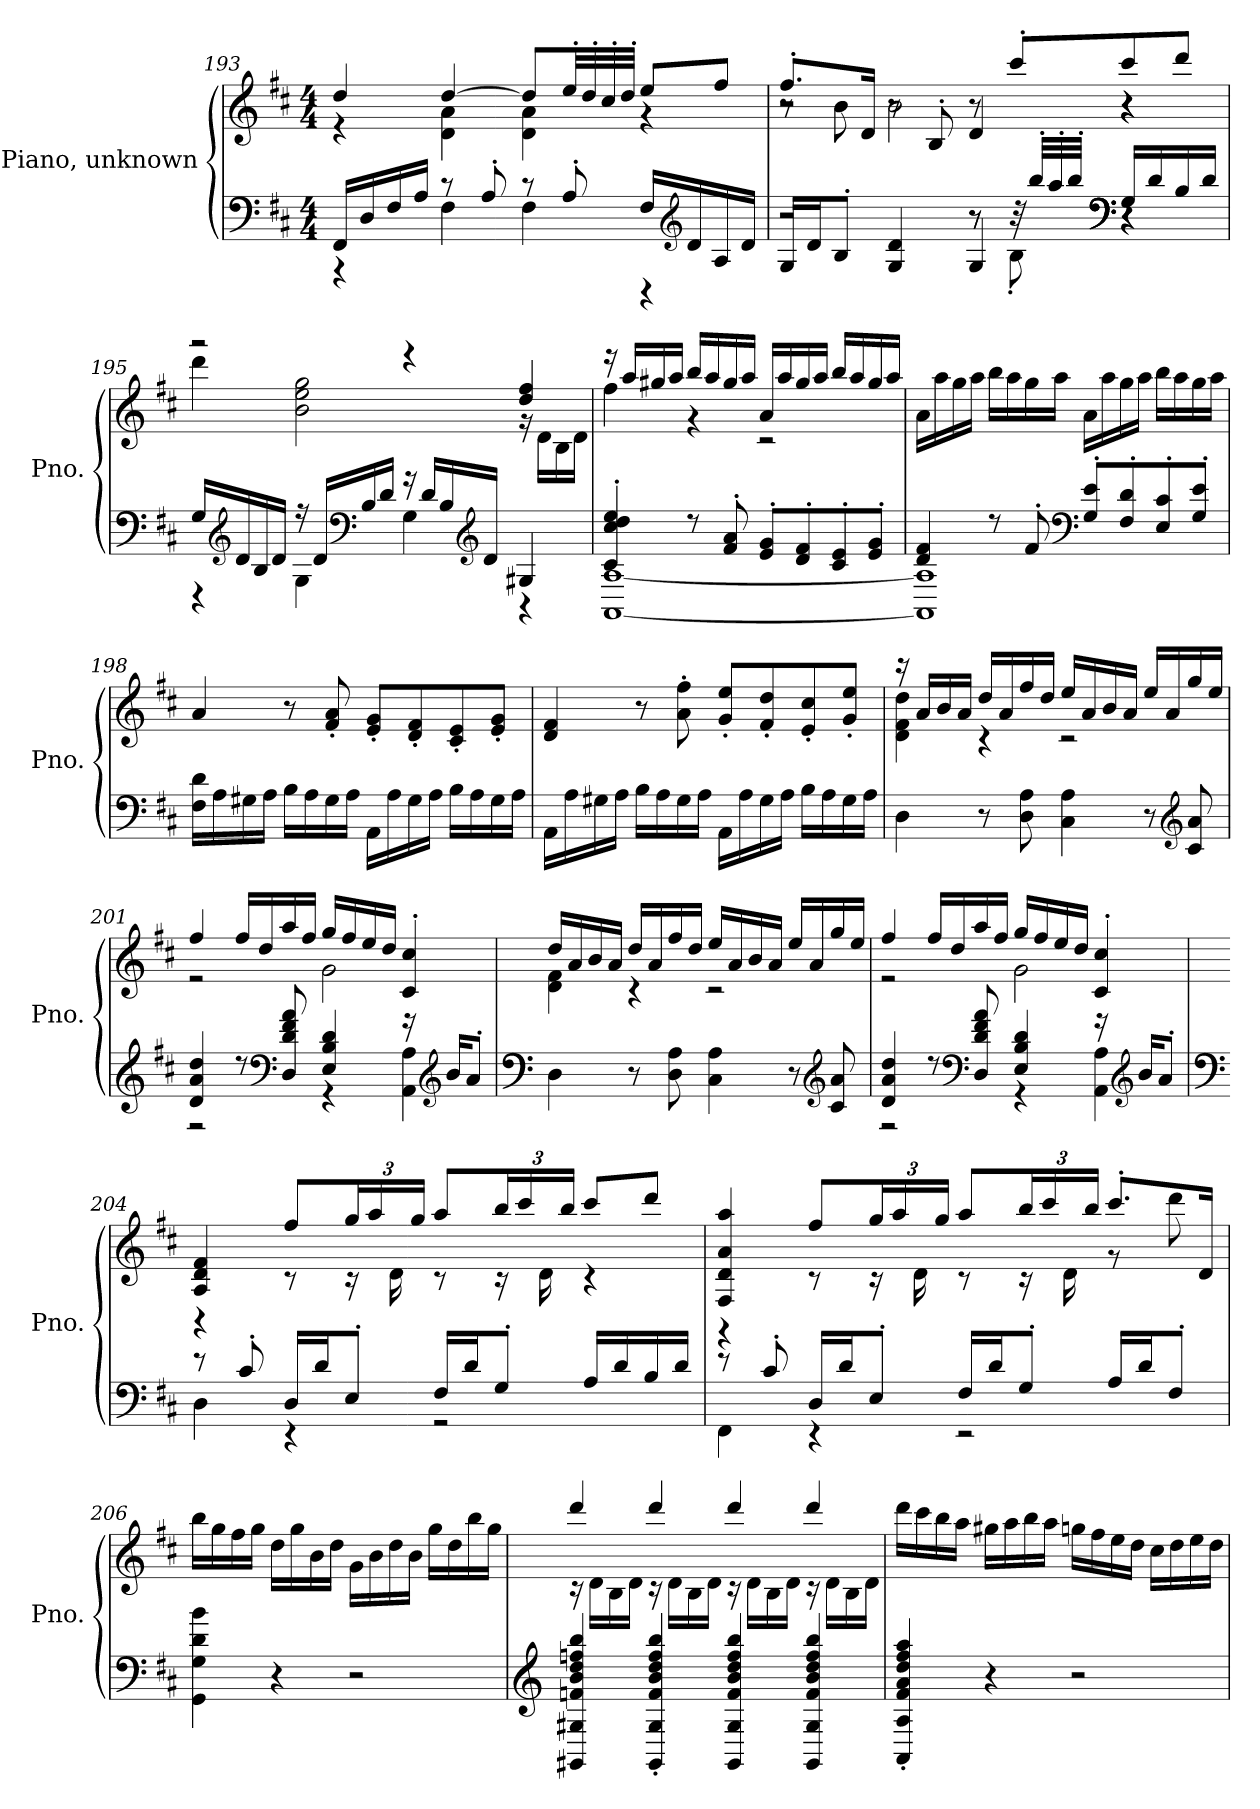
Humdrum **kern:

**kern	**kern
*part1	*part1
*staff2	*staff1
*I"Piano, unknown	*
*I'Pno.	*
*clefF4	*clefG2
*k[f#c#]	*k[f#c#]
*M4/4	*M4/4
=193	=193
*^	*^
16FF#/LL	4r	4dd/	4r
16D/	.	.	.
16F#/	.	.	.
16A/JJ	.	.	.
8r	4F#\	[4dd/	4d\ 4a\
8A'/	.	.	.
8r	4F#\	8dd/L]	4d\ 4a\
8A'/	.	32ee'/LL	.
.	.	32dd'/	.
.	.	32cc#'/	.
.	.	32dd'/JJJ	.
16F#/LL	4r	8ee/L	4r
*clefG2	*	*	*
16d/	.	.	.
16A/	.	8ff#/J	.
16d/JJ	.	.	.
!!LO:LB:g=z
=194	=194	=194	=194
*	*^	*	*^
16G/LL	2r	2r	8.ff#'/L	8r	2r
16d/J	.	.	.	.	.
8B'/J	.	.	.	8b\	.
.	.	.	16d/Jk	.	.
4G/ 4d/	.	.	8r	2b\	.
.	.	.	8B'/	.	.
8r	8r	4G/	8r	.	4d/
32r	8B'\	.	8ccc#'/L	.	.
32bb'/LLL	.	.	.	.	.
32aa'/	.	.	.	.	.
32bb'/JJJ	.	.	.	.	.
*clefF4	*	*	*	*	*
16G/LL	4r	4r	8ccc#/	4r	4r
16d/	.	.	.	.	.
16B/	.	.	8ddd/J	.	.
16d/JJ	.	.	.	.	.
*	*v	*v	*	*	*
*	*	*	*v	*v
=195	=195	=195	=195
16G/LL	4r	2r	4ddd\
*clefG2	*	*	*
16d/	.	.	.
16B/	.	.	.
16d/JJ	.	.	.
16r	4G\	.	2b\ 2ee\ 2gg\
16d/LL	.	.	.
*clefF4	*	*	*
16B/	.	.	.
16d/JJ	.	.	.
16r	4G\	4r	.
16d/LL	.	.	.
16B/	.	.	.
*clefG2	*	*	*
16d/JJ	.	.	.
4G#X/	4r	4dd/ 4ff#/	16r
.	.	.	16d\LL
.	.	.	16B\
.	.	.	16d\JJ
!!LO:LB:g=z	!!
=196	=196	=196	=196
4c#/' 4cc#/' 4dd/' 4ee/'	[1AA [1A	16r	4ff#\
.	.	16aa/LL	.
.	.	16gg#X/	.
.	.	16aa/JJ	.
8r	.	16bb/LL	4r
.	.	16aa/	.
8f#/' 8a/'	.	16gg#/	.
.	.	16aa/JJ	.
8e/' 8g/'L	.	16a/LL	2r
.	.	16aa/	.
8d/' 8f#/'	.	16gg#/	.
.	.	16aa/JJ	.
8c#/' 8e/'	.	16bb/LL	.
.	.	16aa/	.
8e/' 8g/'J	.	16gg#/	.
.	.	16aa/JJ	.
*	*	*v	*v
=197	=197	=197
4d/ 4f#/	1AA] 1A]	16a\LL
.	.	16aa\
.	.	16gg\
.	.	16aa\JJ
8r	.	16bb\LL
.	.	16aa\
8f#'/	.	16gg\
.	.	16aa\JJ
*clefF4	*	*
8G/' 8e/'L	.	16a\LL
.	.	16aa\
8F#/' 8d/'	.	16gg\
.	.	16aa\JJ
8E/' 8c#/'	.	16bb\LL
.	.	16aa\
8G/' 8e/'J	.	16gg\
.	.	16aa\JJ
*v	*v	*
!!LO:LB:g=z
=198	=198
16F#\ 16d\LL	4a/
16A\	.
16G#X\	.
16A\JJ	.
16B\LL	8r
16A\	.
16G#\	8f#/' 8a/'
16A\JJ	.
16AA\LL	8e/' 8g/'L
16A\	.
16G#\	8d/' 8f#/'
16A\JJ	.
16B\LL	8c#/' 8e/'
16A\	.
16G#\	8e/' 8g/'J
16A\JJ	.
=199	=199
16AA\LL	4d/ 4f#/
16A\	.
16G#X\	.
16A\JJ	.
16B\LL	8r
16A\	.
16G#\	8a\' 8ff#\'
16A\JJ	.
16AA\LL	8g/' 8ee/'L
16A\	.
16G#\	8f#/' 8dd/'
16A\JJ	.
16B\LL	8e/' 8cc#/'
16A\	.
16G#\	8g/' 8ee/'J
16A\JJ	.
!!LO:LB:g=z
=200	=200
*	*^
4D\	16r	4d\ 4f#\ 4dd\
.	16a/LL	.
.	16b/	.
.	16a/JJ	.
8r	16dd/LL	4r
.	16a/	.
8D\ 8A\	16ff#/	.
.	16dd/JJ	.
4C#\ 4A\	16ee/LL	2r
.	16a/	.
.	16b/	.
.	16a/JJ	.
8r	16ee/LL	.
.	16a/	.
*clefG2	*	*
8c#/ 8a/	16gg/	.
.	16ee/JJ	.
=201	=201	=201
*^	*	*
4d/ 4a/ 4dd/	2r	4ff#/	2r
8r	.	16ff#/LL	.
.	.	16dd/	.
*clefF4	*	*	*
8D/ 8d/ 8f#/ 8a/	.	16aa/	.
.	.	16ff#/JJ	.
4E/ 4B/ 4d/	4r	16gg/LL	2g\
.	.	16ff#/	.
.	.	16ee/	.
.	.	16dd/JJ	.
16r	4AA\ 4A\	4c#/' 4cc#/'	.
*clefG2	*	*	*
16b/KL	.	.	.
8a'/J	.	.	.
*v	*v	*	*
!!LO:PB:g=z	!!
=202	=202	=202
*clefF4	*	*
4D\	16dd/LL	4d\ 4f#\
.	16a/	.
.	16b/	.
.	16a/JJ	.
8r	16dd/LL	4r
.	16a/	.
8D\ 8A\	16ff#/	.
.	16dd/JJ	.
4C#\ 4A\	16ee/LL	2r
.	16a/	.
.	16b/	.
.	16a/JJ	.
8r	16ee/LL	.
.	16a/	.
*clefG2	*	*
8c#/ 8a/	16gg/	.
.	16ee/JJ	.
=203	=203	=203
*^	*	*
4d/ 4a/ 4dd/	2r	4ff#/	2r
8r	.	16ff#/LL	.
.	.	16dd/	.
*clefF4	*	*	*
8D/ 8d/ 8f#/ 8a/	.	16aa/	.
.	.	16ff#/JJ	.
4E/ 4B/ 4d/	4r	16gg/LL	2g\
.	.	16ff#/	.
.	.	16ee/	.
.	.	16dd/JJ	.
16r	4AA\ 4A\	4c#/' 4cc#/'	.
*clefG2	*	*	*
16b/KL	.	.	.
8a'/J	.	.	.
!!LO:LB:g=z	!!
=204	=204	=204	=204
*clefF4	*	*	*
8r	4D\	4A/ 4d/ 4f#/	4r
8c#'/	.	.	.
16D/LL	4r	8ff#/L	8r
16d/J	.	.	.
*	*	*Xbrackettup	*
8E'/J	.	24gg/L	16r
.	.	24aa/	.
.	.	.	16d\
.	.	24gg/JJ	.
16F#/LL	2r	8aa/L	8r
16d/J	.	.	.
8G'/J	.	24bb/L	16r
.	.	24ccc#/	.
.	.	.	16d\
.	.	24bb/JJ	.
16A/LL	.	8ccc#/L	4r
16d/	.	.	.
16B/	.	8ddd/J	.
16d/JJ	.	.	.
=205	=205	=205	=205
8r	4FF#\	4F#/ 4d/ 4a/ 4aa/	4r
8c#'/	.	.	.
16D/LL	4r	8ff#/L	8r
16d/J	.	.	.
8E'/J	.	24gg/L	16r
.	.	24aa/	.
.	.	.	16d\
.	.	24gg/JJ	.
16F#/LL	2r	8aa/L	8r
16d/J	.	.	.
8G'/J	.	24bb/L	16r
.	.	24ccc#/	.
.	.	.	16d\
.	.	24bb/JJ	.
16A/LL	.	8.ccc#'/L	8r
16d/J	.	.	.
8F#'/J	.	.	8ddd\
.	.	16d/Jk	.
*v	*v	*	*
*	*v	*v
!!LO:LB:g=z
=206	=206
4GG\ 4G\ 4d\ 4b\	16bb\LL
.	16gg\
.	16ff#\
.	16gg\JJ
4r	16dd\LL
.	16gg\
.	16b\
.	16dd\JJ
2r	16g\LL
.	16b\
.	16dd\
.	16b\JJ
.	16gg\LL
.	16dd\
.	16bb\
.	16gg\JJ
=207	=207
*clefG2	*
*	*^
4GG#X/ 4G#X/ 4fn/ 4b/ 4dd/ 4ffn/ 4bb/	4ddd/	16r
.	.	16d\LL
.	.	16B\
.	.	16d\JJ
4GG#/' 4G#/' 4f/' 4b/' 4dd/' 4ff/' 4bb/'	4ddd/	16r
.	.	16d\LL
.	.	16B\
.	.	16d\JJ
4GG#/ 4G#/ 4f/ 4b/ 4dd/ 4ff/ 4bb/	4ddd/	16r
.	.	16d\LL
.	.	16B\
.	.	16d\JJ
4GG#/ 4G#/ 4f/ 4b/ 4dd/ 4ff/ 4bb/	4ddd/	16r
.	.	16d\LL
.	.	16B\
.	.	16d\JJ
*	*v	*v
!!LO:LB:g=z
=208	=208
4AA/' 4A/' 4f#/' 4a/' 4dd/' 4ff#/' 4aa/'	16ddd\LL
.	16ccc#\
.	16bb\
.	16aa\JJ
4r	16gg#X\LL
.	16aa\
.	16bb\
.	16aa\JJ
2r	16ggn\LL
.	16ff#\
.	16ee\
.	16dd\JJ
.	16cc#\LL
.	16dd\
.	16ee\
.	16dd\JJ
=	=
*-	*-
